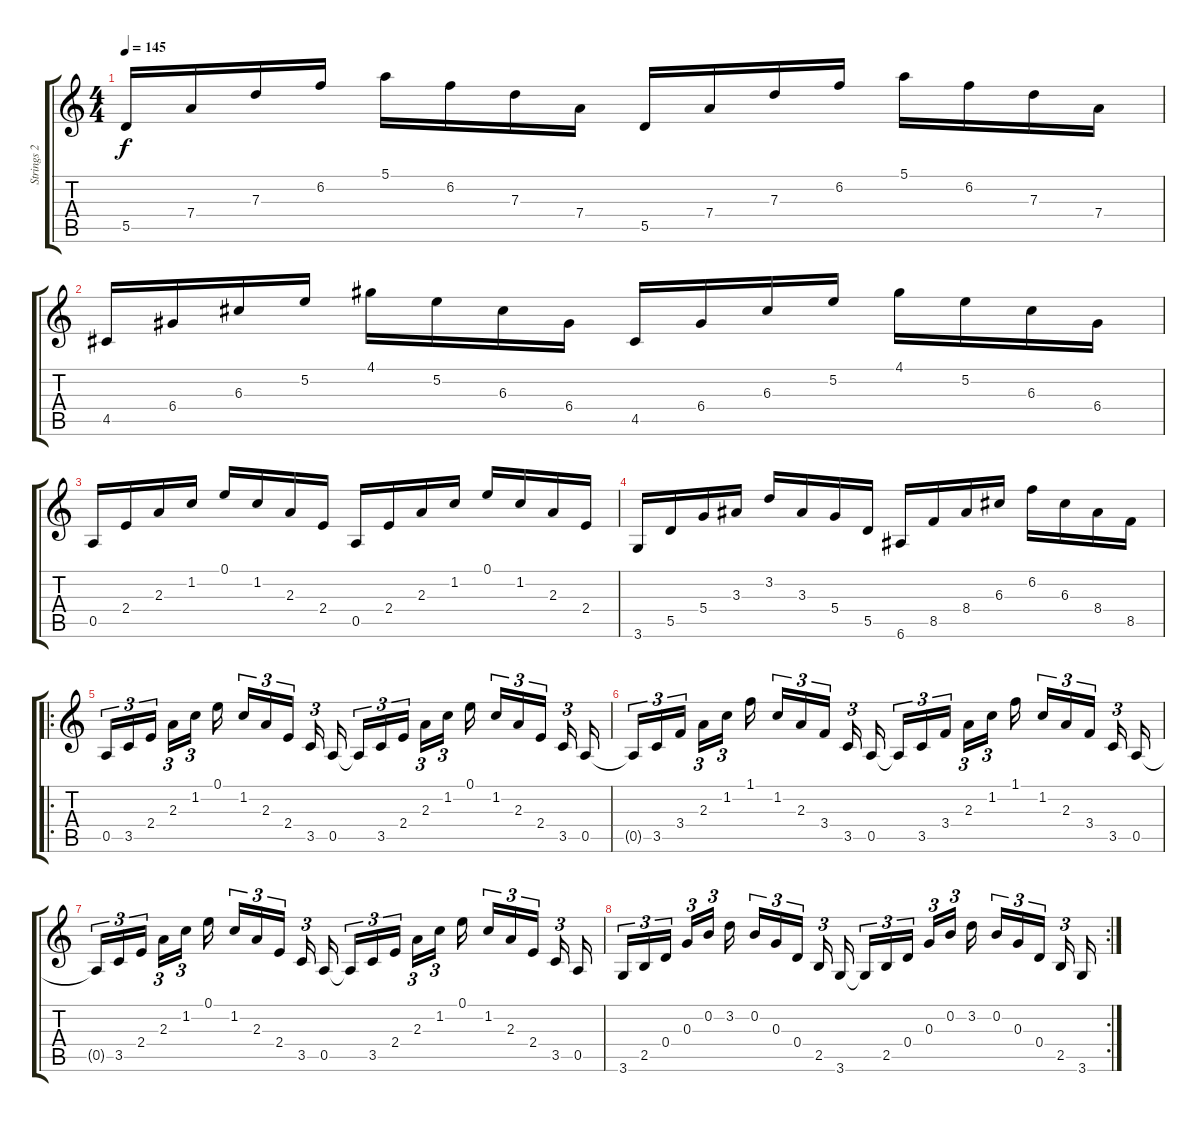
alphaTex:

\track ("Strings 2" "Strings 2") {instrument stringensemble1}
\staff {score tabs}
\tuning (E5 B4 G4 D4 A3 E3) {hide}
\ts (4 4)
\tempo 145
\clef g2
\ks c
5.5.16{dy f} 7.4.16 7.3.16 6.2.16 5.1.16 6.2.16 7.3.16 7.4.16 5.5.16 7.4.16 7.3.16 6.2.16 5.1.16 6.2.16 7.3.16 7.4.16 |
4.5.16 6.4.16 6.3.16 5.2.16 4.1.16 5.2.16 6.3.16 6.4.16 4.5.16 6.4.16 6.3.16 5.2.16 4.1.16 5.2.16 6.3.16 6.4.16 |
0.5.16 2.4.16 2.3.16 1.2.16 0.1.16 1.2.16 2.3.16 2.4.16 0.5.16 2.4.16 2.3.16 1.2.16 0.1.16 1.2.16 2.3.16 2.4.16 |
3.6.16 5.5.16 5.4.16 3.3.16 3.2.16 3.3.16 5.4.16 5.5.16 6.6.16 8.5.16 8.4.16 6.3.16 6.2.16 6.3.16 8.4.16 8.5.16 |
\ro
0.5.16{tu (3 2) volume 13 instrument stringensemble1} 3.5.16{tu (3 2)} 2.4.16{tu (3 2)} 2.3.16{tu (3 2)} 1.2.16{tu (3 2)} 0.1.16 1.2.16{tu (3 2)} 2.3.16{tu (3 2)} 2.4.16{tu (3 2)} 3.5.16{tu (3 2)} 0.5.16 0.5{t}.16{tu (3 2)} 3.5.16{tu (3 2)} 2.4.16{tu (3 2)} 2.3.16{tu (3 2)} 1.2.16{tu (3 2)} 0.1.16 1.2.16{tu (3 2)} 2.3.16{tu (3 2)} 2.4.16{tu (3 2)} 3.5.16{tu (3 2)} 0.5.16 |
0.5{t}.16{tu (3 2)} 3.5.16{tu (3 2)} 3.4.16{tu (3 2)} 2.3.16{tu (3 2)} 1.2.16{tu (3 2)} 1.1.16 1.2.16{tu (3 2)} 2.3.16{tu (3 2)} 3.4.16{tu (3 2)} 3.5.16{tu (3 2)} 0.5.16 0.5{t}.16{tu (3 2)} 3.5.16{tu (3 2)} 3.4.16{tu (3 2)} 2.3.16{tu (3 2)} 1.2.16{tu (3 2)} 1.1.16 1.2.16{tu (3 2)} 2.3.16{tu (3 2)} 3.4.16{tu (3 2)} 3.5.16{tu (3 2)} 0.5.16 |
0.5{t}.16{tu (3 2)} 3.5.16{tu (3 2)} 2.4.16{tu (3 2)} 2.3.16{tu (3 2)} 1.2.16{tu (3 2)} 0.1.16 1.2.16{tu (3 2)} 2.3.16{tu (3 2)} 2.4.16{tu (3 2)} 3.5.16{tu (3 2)} 0.5.16 0.5{t}.16{tu (3 2)} 3.5.16{tu (3 2)} 2.4.16{tu (3 2)} 2.3.16{tu (3 2)} 1.2.16{tu (3 2)} 0.1.16 1.2.16{tu (3 2)} 2.3.16{tu (3 2)} 2.4.16{tu (3 2)} 3.5.16{tu (3 2)} 0.5.16 |
\rc 2
3.6.16{tu (3 2)} 2.5.16{tu (3 2)} 0.4.16{tu (3 2)} 0.3.16{tu (3 2)} 0.2.16{tu (3 2)} 3.2.16 0.2.16{tu (3 2)} 0.3.16{tu (3 2)} 0.4.16{tu (3 2)} 2.5.16{tu (3 2)} 3.6.16 3.6{t}.16{tu (3 2)} 2.5.16{tu (3 2)} 0.4.16{tu (3 2)} 0.3.16{tu (3 2)} 0.2.16{tu (3 2)} 3.2.16 0.2.16{tu (3 2)} 0.3.16{tu (3 2)} 0.4.16{tu (3 2)} 2.5.16{tu (3 2)} 3.6.16
